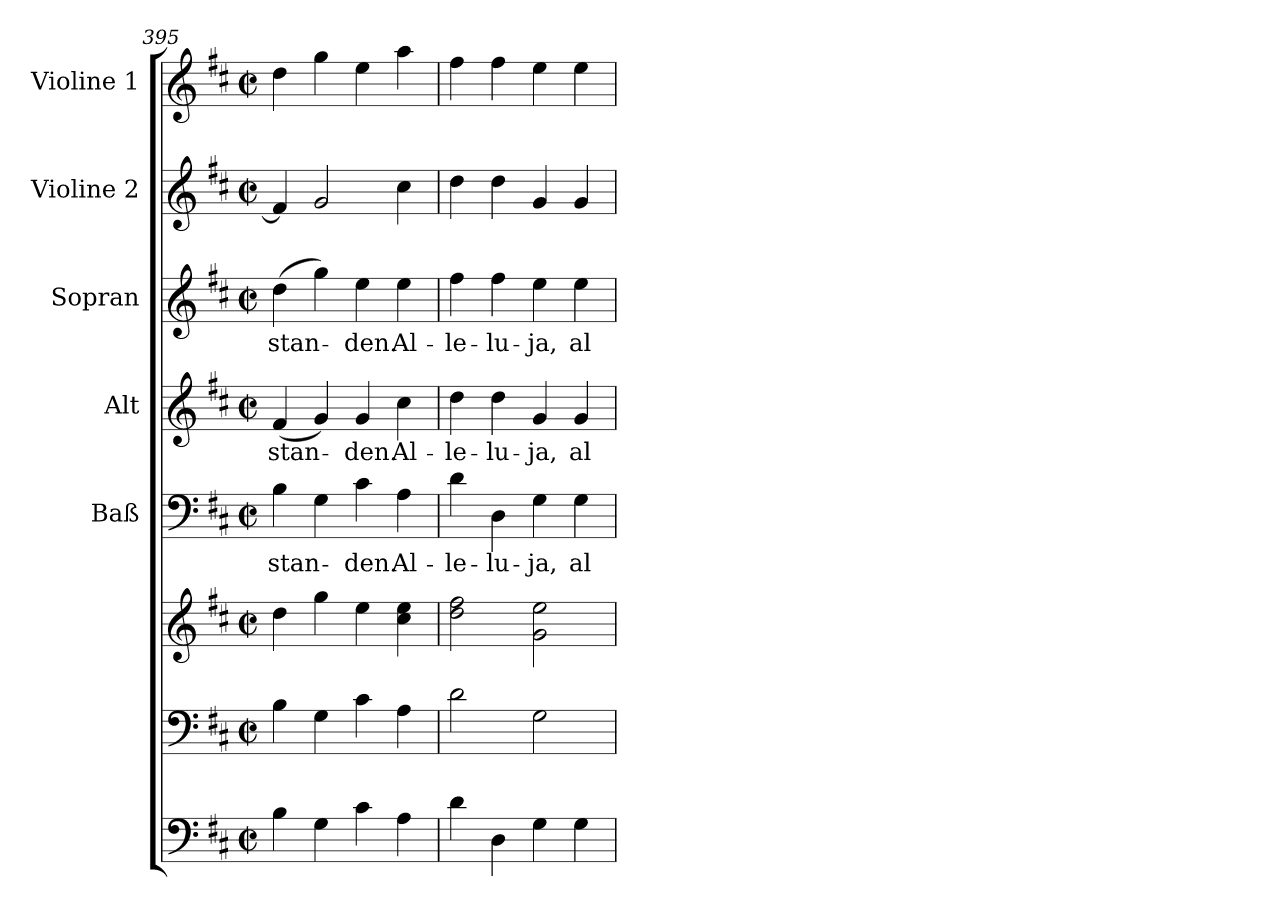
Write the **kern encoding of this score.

**kern	**kern	**kern	**kern	**text	**kern	**text	**kern	**text	**kern	**kern
*part7	*part6	*part6	*part5	*part5	*part4	*part4	*part3	*part3	*part2	*part1
*staff8	*staff7	*staff6	*staff5	*staff5	*staff4	*staff4	*staff3	*staff3	*staff2	*staff1
*	*	*	*I"Baß	*	*I"Alt	*	*I"Sopran	*	*I"Violine 2	*I"Violine 1
*	*	*	*	*	*	*	*	*	*I'Vln	*I'Vln
!!LO:PB:g=z
*clefF4	*clefF4	*clefG2	*clefF4	*	*clefG2	*	*clefG2	*	*clefG2	*clefG2
*ITrd7c12	*	*	*	*	*	*	*	*	*	*
*k[f#c#]	*k[f#c#]	*k[f#c#]	*k[f#c#]	*	*k[f#c#]	*	*k[f#c#]	*	*k[f#c#]	*k[f#c#]
*D:	*D:	*D:	*D:	*	*D:	*	*D:	*	*D:	*D:
*M2/2	*M2/2	*M2/2	*M2/2	*	*M2/2	*	*M2/2	*	*M2/2	*M2/2
*met(c|)	*met(c|)	*met(c|)	*met(c|)	*	*met(c|)	*	*met(c|)	*	*met(c|)	*met(c|)
=395	=395	=395	=395	=395	=395	=395	=395	=395	=395	=395
!	!	!	!	!LO:LY:b	!	!LO:LY:b	!	!LO:LY:b	!	!
4BB\	4B\	4dd\	4B\	-stan-	(<4f#/	-stan-	(>4dd\	-stan-	4f#/]	4dd\
4GG\	4G\	4gg\	4G\	.	4g/)	.	4gg\)	.	2g/	4gg\
!	!	!	!	!LO:LY:b	!	!LO:LY:b	!	!LO:LY:b	!	!
4C#\	4c#\	4ee\	4c#\	-den.	4g/	-den.	4ee\	-den.	.	4ee\
!	!	!	!	!LO:LY:b	!	!LO:LY:b	!	!LO:LY:b	!	!
4AA\	4A\	4cc#\ 4ee\	4A\	Al-	4cc#\	Al-	4ee\	Al-	4cc#\	4aa\
=396	=396	=396	=396	=396	=396	=396	=396	=396	=396	=396
!	!	!	!	!LO:LY:b	!	!LO:LY:b	!	!LO:LY:b	!	!
4D\	2d\	2dd\ 2ff#\	4d\	-le-	4dd\	-le-	4ff#\	-le-	4dd\	4ff#\
!	!	!	!	!LO:LY:b	!	!LO:LY:b	!	!LO:LY:b	!	!
4DD\	.	.	4D\	-lu-	4dd\	-lu-	4ff#\	-lu-	4dd\	4ff#\
!	!	!	!	!LO:LY:b	!	!LO:LY:b	!	!LO:LY:b	!	!
4GG\	2G\	2g\ 2ee\	4G\	-ja,	4g/	-ja,	4ee\	-ja,	4g/	4ee\
!	!	!	!	!LO:LY:b	!	!LO:LY:b	!	!LO:LY:b	!	!
4GG\	.	.	4G\	al-	4g/	al-	4ee\	al-	4g/	4ee\
=	=	=	=	=	=	=	=	=	=	=
*-	*-	*-	*-	*-	*-	*-	*-	*-	*-	*-
